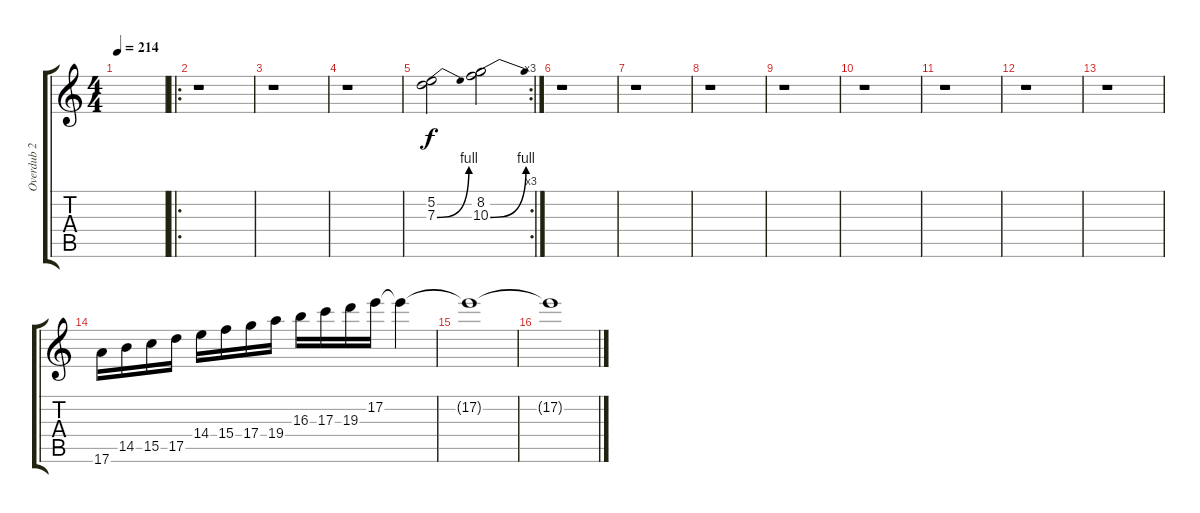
\track ("Overdub 2" "Overdub 2") {instrument distortionguitar}
\staff {score tabs}
\tuning (E4 B3 G3 D3 A2 E2) {hide}
\ts (4 4)
\tempo 214
\clef g2
\ks c
|
\ro
r.1 |
r.1 |
r.1 |
\rc 3
(5.2 7.3{be (bend 0 0 60 4)}).2 (8.2 10.3{be (bend 0 0 60 4)}).2 |
r.1 |
r.1 |
r.1 |
r.1 |
r.1 |
r.1 |
r.1 |
r.1 |
17.6.16 14.5.16 15.5.16 17.5.16 14.4.16 15.4.16 17.4.16 19.4.16 16.3.16 17.3.16 19.3.16 17.2.16 17.2{t}.4 |
17.2{t}.1 |
17.2{t}.1
